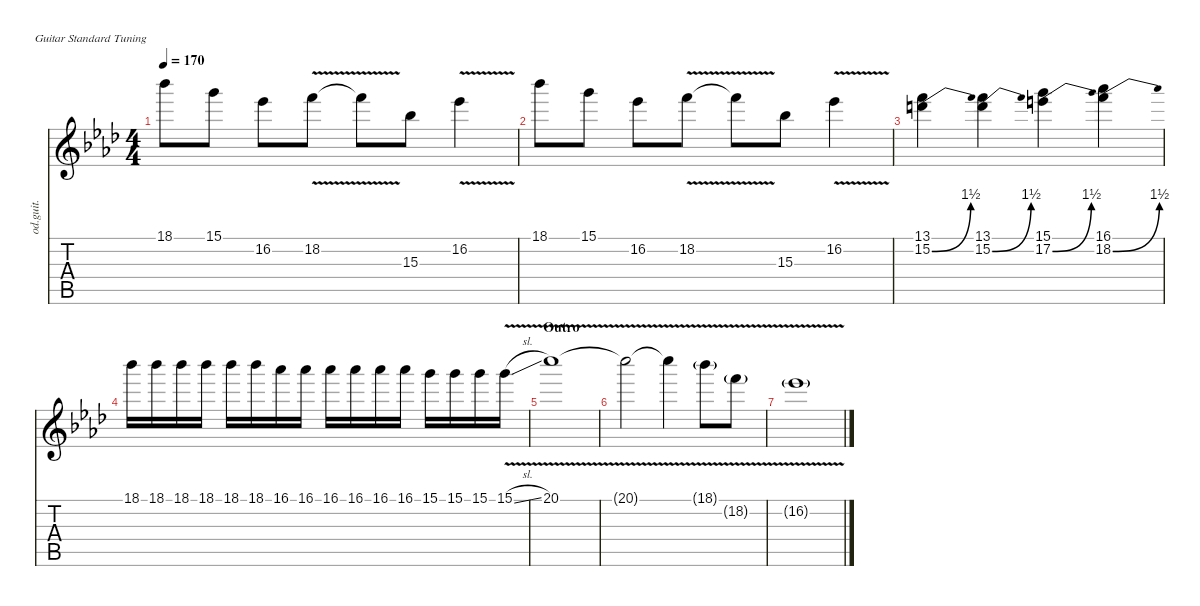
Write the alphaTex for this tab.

\defaultSystemsLayout 4
\hideDynamics
\bracketExtendMode nobrackets
\otherSystemsTrackNameOrientation horizontal
\track ("Electric Guitar" "od.guit.") {instrument overdrivenguitar}
\staff {score tabs}
\tuning (E4 B3 G3 D3 A2 E2)
\ts (4 4)
\tempo 170
\clef g2
\ks fminor
18.1{acc b}.8{dy mf beam Down} 15.1{acc forcenatural}.8{beam Down} 16.2{acc b}.8{beam Down} 18.2{v acc forcenatural}.8{beam Down} 18.2{t acc forcenatural}.8{beam Down} 15.3{acc b}.8{beam Down} 16.2{v acc b}.4{beam Down} |
18.1{acc b}.8{beam Down} 15.1{acc forcenatural}.8{beam Down} 16.2{acc b}.8{beam Down} 18.2{v acc forcenatural}.8{beam Down} 18.2{t acc forcenatural}.8{beam Down} 15.3{acc b}.8{beam Down} 16.2{v acc b}.4{beam Down} |
(13.1{acc forcenatural} 15.2{be (bend 0 0 11.4 6) acc forcenatural}).4{beam Down} (13.1{acc forcenatural} 15.2{be (bend 0 0 11.4 6) acc forcenatural}).4{beam Down} (15.1{acc forcenatural} 17.2{be (bend 0 0 11.4 6) acc forcenatural}).4{beam Down} (16.1{acc b} 18.2{be (bend 0 0 22.8 6) acc forcenatural}).4{beam Down} |
18.1{acc b}.16{beam Down} 18.1{acc b}.16{beam Down} 18.1{acc b}.16{beam Down} 18.1{acc b}.16{beam Down} 18.1{acc b}.16{beam Down} 18.1{acc b}.16{beam Down} 16.1{acc b}.16{beam Down} 16.1{acc b}.16{beam Down} 16.1{acc b}.16{beam Down} 16.1{acc b}.16{beam Down} 16.1{acc b}.16{beam Down} 16.1{acc b}.16{beam Down} 15.1{acc forcenatural}.16{beam Down} 15.1{acc forcenatural}.16{beam Down} 15.1{acc forcenatural}.16{beam Down} 15.1{v sl acc forcenatural}.16{beam Down} |
\section ("" "Outro")
20.1{v acc forcenatural}.1{beam Down} |
20.1{v t acc forcenatural}.2{beam Down} 20.1{v t acc forcenatural}.4{beam Down} 18.1{v g acc b}.8{beam Down} 18.2{v g acc forcenatural}.8{beam Down} |
16.2{v g acc b}.1{beam Down}
